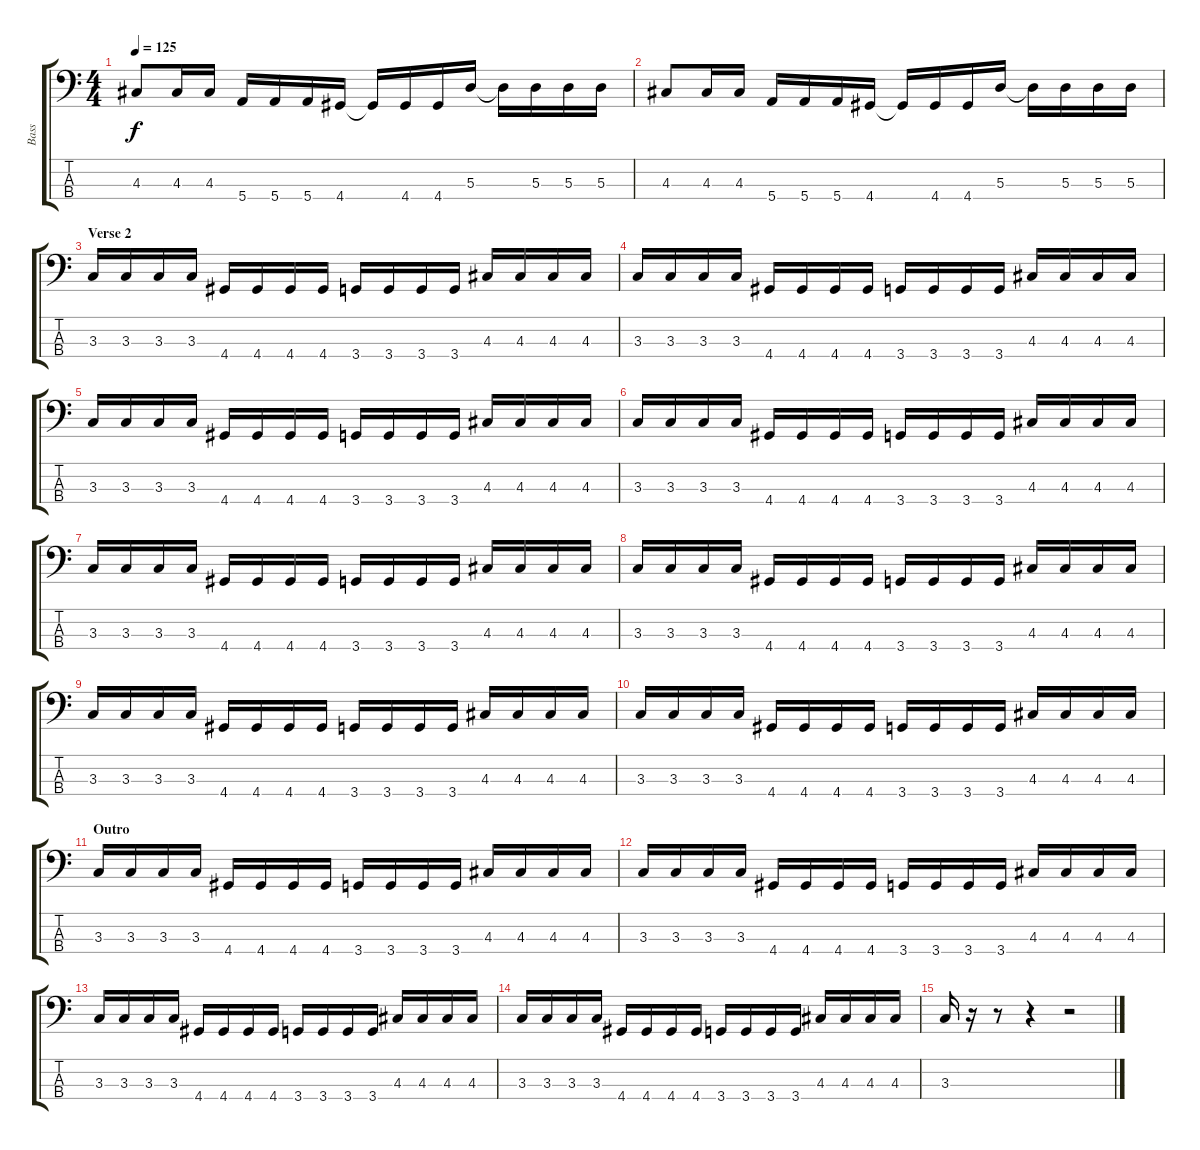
\track ("Bass" "Bass") {instrument electricbasspick}
\staff {score tabs}
\tuning (G2 D2 A1 E1) {hide}
\ts (4 4)
\tempo 125
\clef f4
\ks c
4.3.8{dy f} 4.3.16 4.3.16 5.4.16 5.4.16 5.4.16 4.4.16 4.4{t}.16 4.4.16 4.4.16 5.3.16 5.3{t}.16 5.3.16 5.3.16 5.3.16 |
4.3.8 4.3.16 4.3.16 5.4.16 5.4.16 5.4.16 4.4.16 4.4{t}.16 4.4.16 4.4.16 5.3.16 5.3{t}.16 5.3.16 5.3.16 5.3.16 |
\section ("" "Verse 2")
3.3.16 3.3.16 3.3.16 3.3.16 4.4.16 4.4.16 4.4.16 4.4.16 3.4.16 3.4.16 3.4.16 3.4.16 4.3.16 4.3.16 4.3.16 4.3.16 |
3.3.16 3.3.16 3.3.16 3.3.16 4.4.16 4.4.16 4.4.16 4.4.16 3.4.16 3.4.16 3.4.16 3.4.16 4.3.16 4.3.16 4.3.16 4.3.16 |
3.3.16 3.3.16 3.3.16 3.3.16 4.4.16 4.4.16 4.4.16 4.4.16 3.4.16 3.4.16 3.4.16 3.4.16 4.3.16 4.3.16 4.3.16 4.3.16 |
3.3.16 3.3.16 3.3.16 3.3.16 4.4.16 4.4.16 4.4.16 4.4.16 3.4.16 3.4.16 3.4.16 3.4.16 4.3.16 4.3.16 4.3.16 4.3.16 |
3.3.16 3.3.16 3.3.16 3.3.16 4.4.16 4.4.16 4.4.16 4.4.16 3.4.16 3.4.16 3.4.16 3.4.16 4.3.16 4.3.16 4.3.16 4.3.16 |
3.3.16 3.3.16 3.3.16 3.3.16 4.4.16 4.4.16 4.4.16 4.4.16 3.4.16 3.4.16 3.4.16 3.4.16 4.3.16 4.3.16 4.3.16 4.3.16 |
3.3.16 3.3.16 3.3.16 3.3.16 4.4.16 4.4.16 4.4.16 4.4.16 3.4.16 3.4.16 3.4.16 3.4.16 4.3.16 4.3.16 4.3.16 4.3.16 |
3.3.16 3.3.16 3.3.16 3.3.16 4.4.16 4.4.16 4.4.16 4.4.16 3.4.16 3.4.16 3.4.16 3.4.16 4.3.16 4.3.16 4.3.16 4.3.16 |
\section ("" "Outro")
3.3.16 3.3.16 3.3.16 3.3.16 4.4.16 4.4.16 4.4.16 4.4.16 3.4.16 3.4.16 3.4.16 3.4.16 4.3.16 4.3.16 4.3.16 4.3.16 |
3.3.16 3.3.16 3.3.16 3.3.16 4.4.16 4.4.16 4.4.16 4.4.16 3.4.16 3.4.16 3.4.16 3.4.16 4.3.16 4.3.16 4.3.16 4.3.16 |
3.3.16 3.3.16 3.3.16 3.3.16 4.4.16 4.4.16 4.4.16 4.4.16 3.4.16 3.4.16 3.4.16 3.4.16 4.3.16 4.3.16 4.3.16 4.3.16 |
3.3.16 3.3.16 3.3.16 3.3.16 4.4.16 4.4.16 4.4.16 4.4.16 3.4.16 3.4.16 3.4.16 3.4.16 4.3.16 4.3.16 4.3.16 4.3.16 |
3.3.16 r.16 r.8 r.4 r.2
